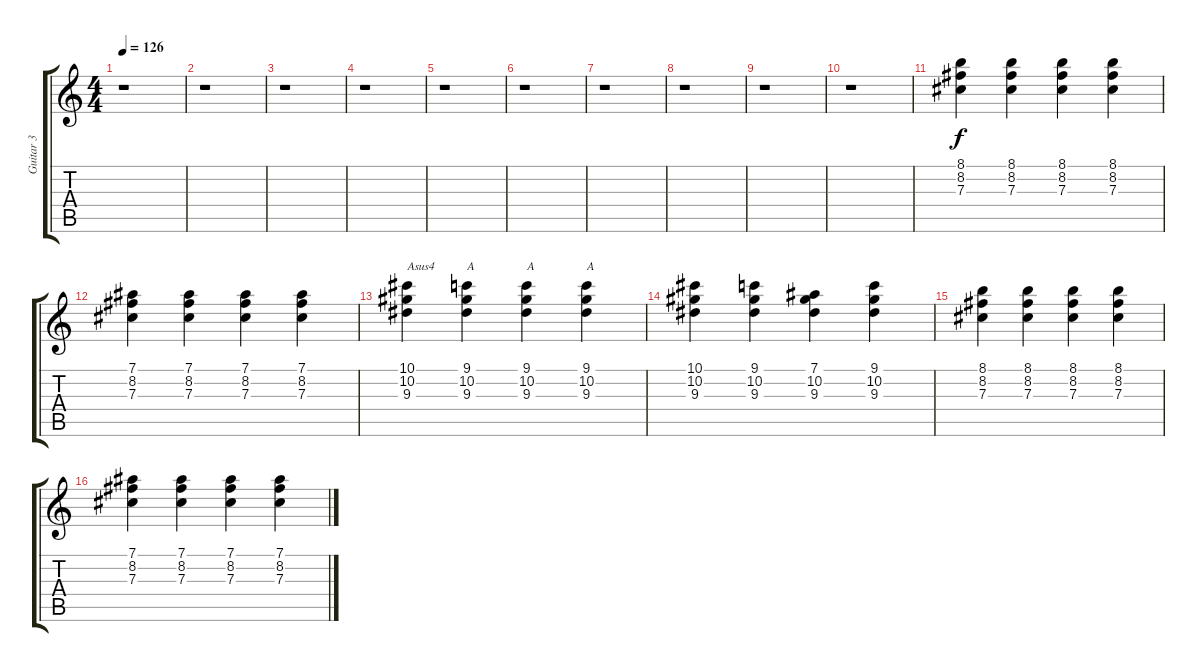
\track ("Guitar 3" "Guitar 3") {instrument distortionguitar}
\staff {score tabs}
\tuning (Eb4 Bb3 Gb3 Db3 Ab2 Eb2) {hide}
\ts (4 4)
\tempo 126
\clef g2
\ks c
r.1{dy f} |
r.1 |
r.1 |
r.1 |
r.1 |
r.1 |
r.1 |
r.1 |
r.1 |
r.1 |
(8.1 8.2 7.3).4 (8.1 8.2 7.3).4 (8.1 8.2 7.3).4 (8.1 8.2 7.3).4 |
(7.1 8.2 7.3).4 (7.1 8.2 7.3).4 (7.1 8.2 7.3).4 (7.1 8.2 7.3).4 |
(10.1 10.2 9.3).4{txt "Asus4"} (9.1 10.2 9.3).4{txt "A"} (9.1 10.2 9.3).4{txt "A"} (9.1 10.2 9.3).4{txt "A"} |
(10.1 10.2 9.3).4 (9.1 10.2 9.3).4 (7.1 10.2 9.3).4 (9.1 10.2 9.3).4 |
(8.1 8.2 7.3).4 (8.1 8.2 7.3).4 (8.1 8.2 7.3).4 (8.1 8.2 7.3).4 |
(7.1 8.2 7.3).4 (7.1 8.2 7.3).4 (7.1 8.2 7.3).4 (7.1 8.2 7.3).4
